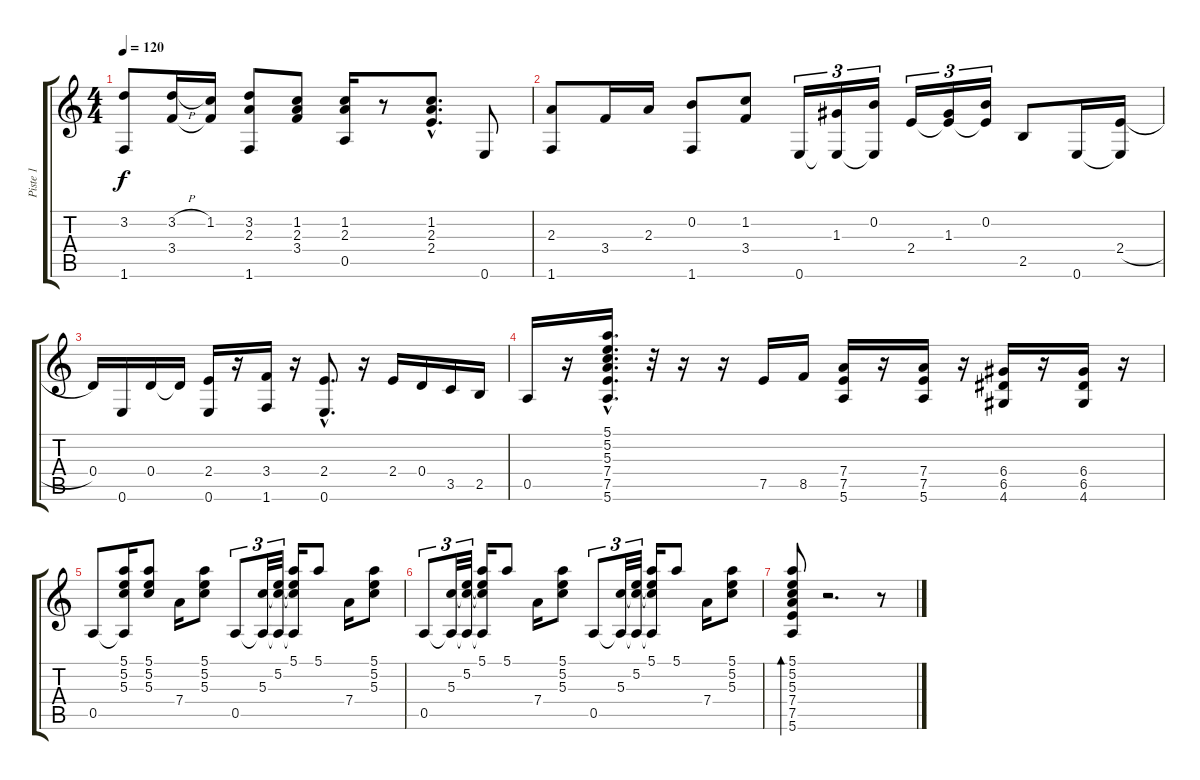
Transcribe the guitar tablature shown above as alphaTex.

\track ("Piste 1" "Piste 1") {instrument acousticguitarnylon}
\staff {score tabs}
\tuning (E4 B3 G3 D3 A2 E2) {hide}
\ts (4 4)
\tempo 120
\clef g2
\ks c
(3.2 1.6).8{dy f} (3.2{h} 3.4).16 (1.2 3.4{t}).16 (3.2 2.3 1.6).8 (1.2 2.3 3.4).8 (1.2 2.3 0.5).16 r.8 (1.2{hac} 2.3{hac} 2.4{hac}).8{d} 0.6.8 |
(2.3 1.6).8 3.4.16 2.3.16 (0.2 1.6).8 (1.2 3.4).8 0.6.16{tu (3 2)} (1.3 0.6{t}).16{tu (3 2)} (0.2 0.6{t}).16{tu (3 2)} 2.4.16{tu (3 2)} (1.3 2.4{t}).16{tu (3 2)} (0.2 2.4{t}).16{tu (3 2)} 2.5.8 0.6.16 (2.4{h} 0.6{t}).16 |
0.4.16 0.6.16 0.4.16 0.4{t}.16 (2.4 0.6).16 r.16 (3.4 1.6).16 r.16 (2.4{hac} 0.6{hac}).8{d} r.16 2.4.16 0.4.16 3.5.16 2.5.16 |
0.5.16 r.16 (5.1{hac} 5.2{hac} 5.3{hac} 7.4{hac} 7.5{hac} 5.6{hac}).16{d} r.32 r.16 r.16 7.5.16 8.5.16 (7.4 7.5 5.6).16 r.16 (7.4 7.5 5.6).16 r.16 (6.4 6.5 4.6).16 r.16 (6.4 6.5 4.6).16 r.16 |
0.5.8 (5.1 5.2 5.3 0.5{t}).16 (5.1 5.2 5.3).8 7.4.16 (5.1 5.2 5.3).8 0.5.8{tu (3 2)} (5.3 0.5{t}).32{tu (3 2)} (5.2 5.3{t} 0.5{t}).32{tu (3 2)} (5.1 5.2{t} 5.3{t} 0.5{t}).16 5.1.8 7.4.16 (5.1 5.2 5.3).8 |
0.5.8{tu (3 2)} (5.3 0.5{t}).32{tu (3 2)} (5.2 5.3{t} 0.5{t}).32{tu (3 2)} (5.1 5.2{t} 5.3{t} 0.5{t}).16 5.1.8 7.4.16 (5.1 5.2 5.3).8 0.5.8{tu (3 2)} (5.3 0.5{t}).32{tu (3 2)} (5.2 5.3{t} 0.5{t}).32{tu (3 2)} (5.1 5.2{t} 5.3{t} 0.5{t}).16 5.1.8 7.4.16 (5.1 5.2 5.3).8 |
(5.1 5.2 5.3 7.4 7.5 5.6).8{bd 60} r.2{d} r.8
